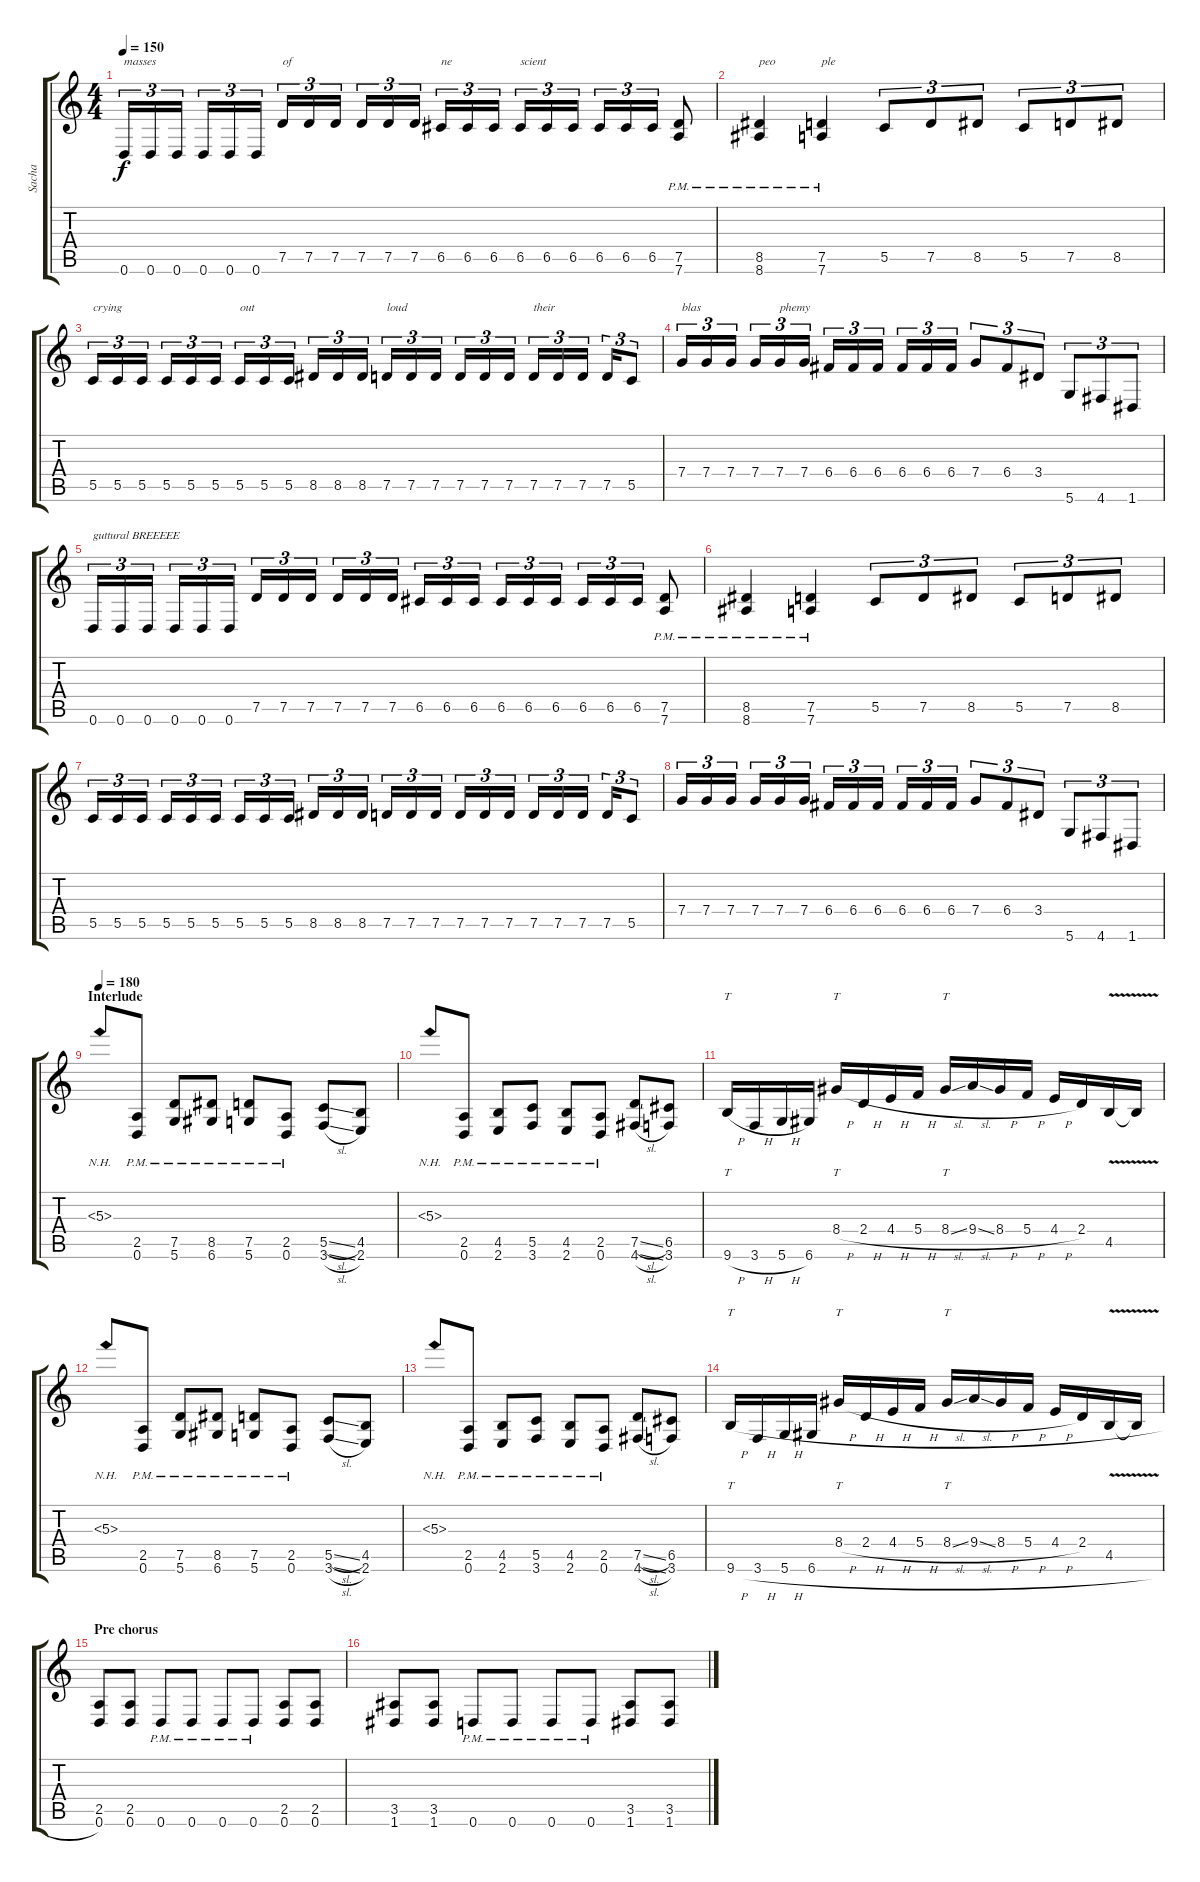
\track ("Sacha" "Sacha") {instrument distortionguitar}
\staff {score tabs}
\tuning (D4 A3 F3 C3 G2 D2) {hide}
\ts (4 4)
\tempo 150
\clef g2
\ks c
0.6.16{tu (3 2) txt "masses" dy f} 0.6.16{tu (3 2)} 0.6.16{tu (3 2) beam splitsecondary} 0.6.16{tu (3 2)} 0.6.16{tu (3 2)} 0.6.16{tu (3 2)} 7.5.16{tu (3 2) txt "of"} 7.5.16{tu (3 2)} 7.5.16{tu (3 2) beam splitsecondary} 7.5.16{tu (3 2)} 7.5.16{tu (3 2)} 7.5.16{tu (3 2)} 6.5.16{tu (3 2) txt "ne"} 6.5.16{tu (3 2)} 6.5.16{tu (3 2) beam splitsecondary} 6.5.16{tu (3 2) txt "scient"} 6.5.16{tu (3 2)} 6.5.16{tu (3 2)} 6.5.16{tu (3 2)} 6.5.16{tu (3 2)} 6.5.16{tu (3 2)} (7.5{pm} 7.6{pm}).8 |
(8.5{pm} 8.6{pm}).4{txt "peo"} (7.5{pm} 7.6{pm}).4{txt "ple"} 5.5.8{tu (3 2)} 7.5.8{tu (3 2)} 8.5.8{tu (3 2)} 5.5.8{tu (3 2)} 7.5.8{tu (3 2)} 8.5.8{tu (3 2)} |
5.5.16{tu (3 2) txt "crying"} 5.5.16{tu (3 2)} 5.5.16{tu (3 2) beam splitsecondary} 5.5.16{tu (3 2)} 5.5.16{tu (3 2)} 5.5.16{tu (3 2)} 5.5.16{tu (3 2) txt "out"} 5.5.16{tu (3 2)} 5.5.16{tu (3 2) beam splitsecondary} 8.5.16{tu (3 2)} 8.5.16{tu (3 2)} 8.5.16{tu (3 2)} 7.5.16{tu (3 2) txt "loud"} 7.5.16{tu (3 2)} 7.5.16{tu (3 2) beam splitsecondary} 7.5.16{tu (3 2)} 7.5.16{tu (3 2)} 7.5.16{tu (3 2)} 7.5.16{tu (3 2) txt "their"} 7.5.16{tu (3 2)} 7.5.16{tu (3 2) beam splitsecondary} 7.5.16{tu (3 2)} 5.5.8{tu (3 2)} |
7.4.16{tu (3 2) txt "blas"} 7.4.16{tu (3 2)} 7.4.16{tu (3 2) beam splitsecondary} 7.4.16{tu (3 2)} 7.4.16{tu (3 2) txt "phemy"} 7.4.16{tu (3 2)} 6.4.16{tu (3 2)} 6.4.16{tu (3 2)} 6.4.16{tu (3 2) beam splitsecondary} 6.4.16{tu (3 2)} 6.4.16{tu (3 2)} 6.4.16{tu (3 2)} 7.4.8{tu (3 2)} 6.4.8{tu (3 2)} 3.4.8{tu (3 2)} 5.6.8{tu (3 2)} 4.6.8{tu (3 2)} 1.6.8{tu (3 2)} |
0.6.16{tu (3 2) txt "guttural BREEEEE"} 0.6.16{tu (3 2)} 0.6.16{tu (3 2) beam splitsecondary} 0.6.16{tu (3 2)} 0.6.16{tu (3 2)} 0.6.16{tu (3 2)} 7.5.16{tu (3 2)} 7.5.16{tu (3 2)} 7.5.16{tu (3 2) beam splitsecondary} 7.5.16{tu (3 2)} 7.5.16{tu (3 2)} 7.5.16{tu (3 2)} 6.5.16{tu (3 2)} 6.5.16{tu (3 2)} 6.5.16{tu (3 2) beam splitsecondary} 6.5.16{tu (3 2)} 6.5.16{tu (3 2)} 6.5.16{tu (3 2)} 6.5.16{tu (3 2)} 6.5.16{tu (3 2)} 6.5.16{tu (3 2)} (7.5{pm} 7.6{pm}).8 |
(8.5{pm} 8.6{pm}).4 (7.5{pm} 7.6{pm}).4 5.5.8{tu (3 2)} 7.5.8{tu (3 2)} 8.5.8{tu (3 2)} 5.5.8{tu (3 2)} 7.5.8{tu (3 2)} 8.5.8{tu (3 2)} |
5.5.16{tu (3 2)} 5.5.16{tu (3 2)} 5.5.16{tu (3 2) beam splitsecondary} 5.5.16{tu (3 2)} 5.5.16{tu (3 2)} 5.5.16{tu (3 2)} 5.5.16{tu (3 2)} 5.5.16{tu (3 2)} 5.5.16{tu (3 2) beam splitsecondary} 8.5.16{tu (3 2)} 8.5.16{tu (3 2)} 8.5.16{tu (3 2)} 7.5.16{tu (3 2)} 7.5.16{tu (3 2)} 7.5.16{tu (3 2) beam splitsecondary} 7.5.16{tu (3 2)} 7.5.16{tu (3 2)} 7.5.16{tu (3 2)} 7.5.16{tu (3 2)} 7.5.16{tu (3 2)} 7.5.16{tu (3 2) beam splitsecondary} 7.5.16{tu (3 2)} 5.5.8{tu (3 2)} |
7.4.16{tu (3 2)} 7.4.16{tu (3 2)} 7.4.16{tu (3 2) beam splitsecondary} 7.4.16{tu (3 2)} 7.4.16{tu (3 2)} 7.4.16{tu (3 2)} 6.4.16{tu (3 2)} 6.4.16{tu (3 2)} 6.4.16{tu (3 2) beam splitsecondary} 6.4.16{tu (3 2)} 6.4.16{tu (3 2)} 6.4.16{tu (3 2)} 7.4.8{tu (3 2)} 6.4.8{tu (3 2)} 3.4.8{tu (3 2)} 5.6.8{tu (3 2)} 4.6.8{tu (3 2)} 1.6.8{tu (3 2)} |
\section ("" "Interlude")
\tempo 180
5.3{nh}.8 (2.5{pm} 0.6{pm}).8 (7.5{pm} 5.6{pm}).8 (8.5{pm} 6.6{pm}).8 (7.5{pm} 5.6{pm}).8 (2.5{pm} 0.6{pm}).8 (5.5{sl} 3.6{sl}).8 (4.5 2.6).8 |
5.3{nh}.8 (2.5{pm} 0.6{pm}).8 (4.5{pm} 2.6{pm}).8 (5.5{pm} 3.6{pm}).8 (4.5{pm} 2.6{pm}).8 (2.5{pm} 0.6{pm}).8 (7.5{sl} 4.6{sl}).8 (6.5 3.6).8 |
9.6{h}.16{tt} 3.6{h}.16 5.6{h}.16 6.6.16 8.4{h}.16{tt} 2.4{h}.16 4.4{h}.16 5.4{h}.16 8.4{sl}.16{tt} 9.4{sl}.16 8.4{h}.16 5.4{h}.16 4.4{h}.16 2.4.16 4.5{v}.16 4.5{t}.16 |
5.3{nh}.8 (2.5{pm} 0.6{pm}).8 (7.5{pm} 5.6{pm}).8 (8.5{pm} 6.6{pm}).8 (7.5{pm} 5.6{pm}).8 (2.5{pm} 0.6{pm}).8 (5.5{sl} 3.6{sl}).8 (4.5 2.6).8 |
5.3{nh}.8 (2.5{pm} 0.6{pm}).8 (4.5{pm} 2.6{pm}).8 (5.5{pm} 3.6{pm}).8 (4.5{pm} 2.6{pm}).8 (2.5{pm} 0.6{pm}).8 (7.5{sl} 4.6{sl}).8 (6.5 3.6).8 |
9.6{h}.16{tt} 3.6{h}.16 5.6{h}.16 6.6{h}.16 8.4{h}.16{tt} 2.4{h}.16 4.4{h}.16 5.4{h}.16 8.4{sl}.16{tt} 9.4{sl}.16 8.4{h}.16 5.4{h}.16 4.4{h}.16 2.4.16 4.5{v}.16 4.5{t}.16 |
\section ("" "Pre chorus")
(2.5 0.6).8 (2.5 0.6).8 0.6{pm}.8 0.6{pm}.8 0.6{pm}.8 0.6{pm}.8 (2.5 0.6).8 (2.5 0.6).8 |
(3.5 1.6).8 (3.5 1.6).8 0.6{pm}.8 0.6{pm}.8 0.6{pm}.8 0.6{pm}.8 (3.5 1.6).8 (3.5 1.6).8
